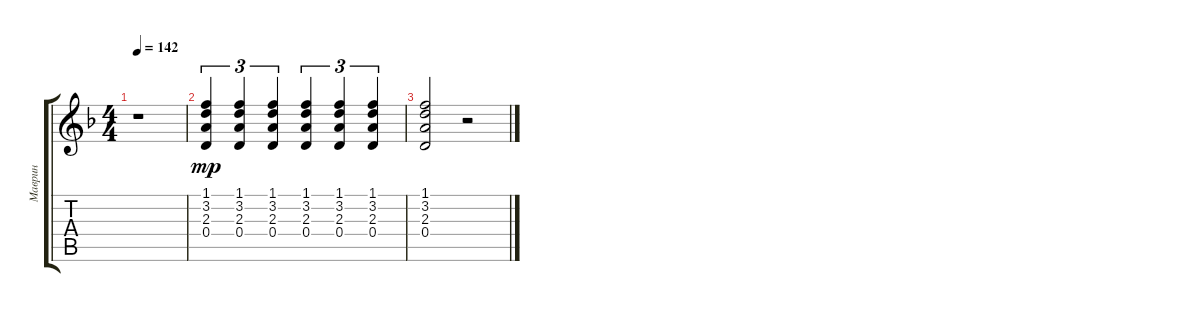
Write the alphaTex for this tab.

\track ("Маврин" "Маврин") {instrument distortionguitar}
\staff {score tabs}
\tuning (E4 B3 G3 D3 A2 E2) {hide}
\ts (4 4)
\tempo 142
\clef g2
\ks dminor
r.1{dy f} |
(1.1 3.2 2.3 0.4).4{tu (3 2) dy mp} (1.1 3.2 2.3 0.4).4{tu (3 2)} (1.1 3.2 2.3 0.4).4{tu (3 2)} (1.1 3.2 2.3 0.4).4{tu (3 2)} (1.1 3.2 2.3 0.4).4{tu (3 2)} (1.1 3.2 2.3 0.4).4{tu (3 2)} |
(1.1 3.2 2.3 0.4).2 r.2
